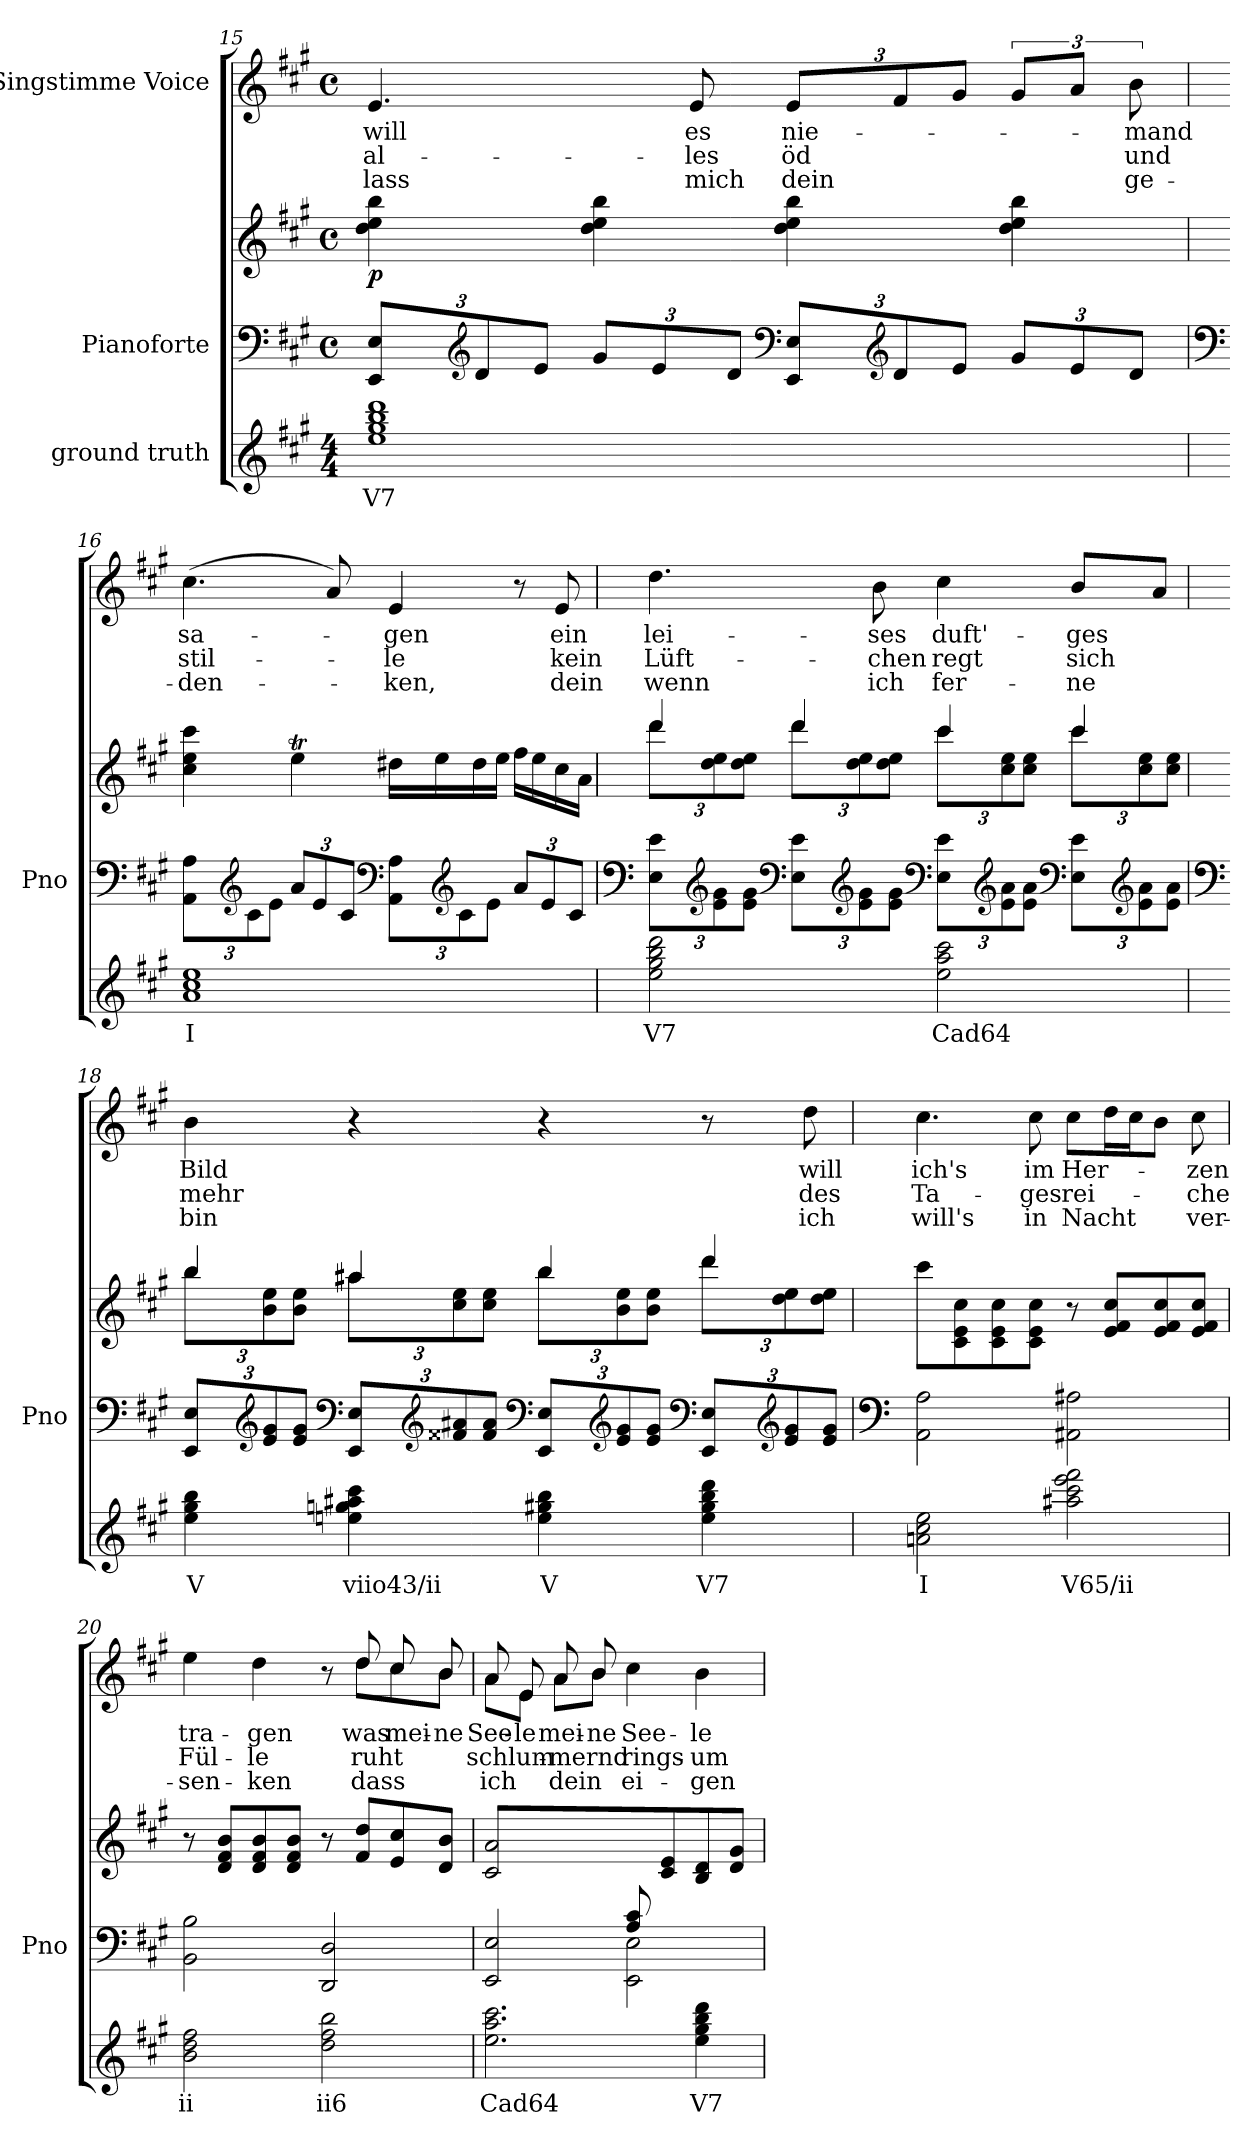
**kern	**text	**kern	**kern	**dynam	**kern	**text	**text	**text
*part3	*part3	*part2	*part2	*part2	*part1	*part1	*part1	*part1
*staff4	*staff4	*staff3	*staff2	*staff2/3	*staff1	*staff1	*staff1	*staff1
*I"ground truth	*	*I"Pianoforte	*	*	*I"Singstimme Voice	*	*	*
*	*	*I'Pno	*	*	*	*	*	*
*	*	*clefF4	*clefG2	*	*clefG2	*	*	*
*k[f#c#g#]	*	*k[f#c#g#]	*k[f#c#g#]	*	*k[f#c#g#]	*	*	*
*M4/4	*	*M4/4	*M4/4	*	*M4/4	*	*	*
*	*	*met(c)	*met(c)	*	*met(c)	*	*	*
=15	=15	=15	=15	=15	=15	=15	=15	=15
*	*	*Xbrackettup	*	*	*	*	*	*
!	!	!	!	!LO:DY:b	!	!LO:LY:b	!LO:LY:b	!LO:LY:b
1ee 1gg# 1bb 1ddd	V7	12EE/ 12E/L	4dd\ 4ee\ 4bb\	p	4.e/	will	al-	lass
*	*	*clefG2	*	*	*	*	*	*
.	.	12d/	.	.	.	.	.	.
.	.	12e/J	.	.	.	.	.	.
.	.	12g#/L	4dd\ 4ee\ 4bb\	.	.	.	.	.
.	.	12e/	.	.	.	.	.	.
!	!	!	!	!	!	!LO:LY:b	!LO:LY:b	!LO:LY:b
.	.	.	.	.	8e/	es	-les	mich
.	.	12d/J	.	.	.	.	.	.
*	*	*clefF4	*	*	*	*	*	*
*	*	*	*	*	*Xbrackettup	*	*	*
!	!	!	!	!	!	!LO:LY:b	!LO:LY:b	!LO:LY:b
.	.	12EE/ 12E/L	4dd\ 4ee\ 4bb\	.	12e/L	nie-	öd	dein
*	*	*clefG2	*	*	*	*	*	*
.	.	12d/	.	.	12f#/	.	.	.
.	.	12e/J	.	.	12g#/J	.	.	.
*	*	*	*	*	*brackettup	*	*	*
.	.	12g#/L	4dd\ 4ee\ 4bb\	.	12g#/L	.	.	.
.	.	12e/	.	.	12a/J	.	.	.
!	!	!	!	!	!	!LO:LY:b	!LO:LY:b	!LO:LY:b
.	.	12d/J	.	.	12b\	-mand	und	ge-
=16	=16	=16	=16	=16	=16	=16	=16	=16
*	*	*clefF4	*	*	*	*	*	*
!	!	!	!	!	!	!LO:LY:b	!LO:LY:b	!LO:LY:b
1a 1cc# 1ee	I	12AA\ 12A\L	4cc#\ 4ee\ 4ccc#\	.	(>4.cc#\	sa-	stil-	-den-
*	*	*clefG2	*	*	*	*	*	*
.	.	12c#\	.	.	.	.	.	.
.	.	12e\J	.	.	.	.	.	.
.	.	12a/L	4eeT\	.	.	.	.	.
.	.	12e/	.	.	.	.	.	.
.	.	.	.	.	8a/)	.	.	.
.	.	12c#/J	.	.	.	.	.	.
*	*	*clefF4	*	*	*	*	*	*
!	!	!	!	!	!	!LO:LY:b	!LO:LY:b	!LO:LY:b
.	.	12AA\ 12A\L	16dd#X\LL	.	4e/	-gen	-le	-ken,
.	.	.	16ee\	.	.	.	.	.
*	*	*clefG2	*	*	*	*	*	*
.	.	12c#\	.	.	.	.	.	.
.	.	.	16dd#\	.	.	.	.	.
.	.	12e\J	.	.	.	.	.	.
.	.	.	16ee\JJ	.	.	.	.	.
.	.	12a/L	16ff#\LL	.	8r	.	.	.
.	.	.	16ee\	.	.	.	.	.
.	.	12e/	.	.	.	.	.	.
!	!	!	!	!	!	!LO:LY:b	!LO:LY:b	!LO:LY:b
.	.	.	16cc#\	.	8e/	ein	kein	dein
.	.	12c#/J	.	.	.	.	.	.
.	.	.	16a\JJ	.	.	.	.	.
=17	=17	=17	=17	=17	=17	=17	=17	=17
*	*	*clefF4	*	*	*	*	*	*
*	*	*	*^	*	*	*	*	*
*	*	*	*	*Xbrackettup	*	*	*	*	*
!	!	!	!	!	!	!	!LO:LY:b	!LO:LY:b	!LO:LY:b
2ee 2gg# 2bb 2ddd	V7	12E\ 12e\L	4ddd/	12ddd\L	.	4.dd\	lei-	Lüft-	wenn
*	*	*clefG2	*	*	*	*	*	*	*
.	.	12e\ 12g#\	.	12dd\ 12ee\	.	.	.	.	.
.	.	12e\ 12g#\J	.	12dd\ 12ee\J	.	.	.	.	.
*	*	*clefF4	*	*	*	*	*	*	*
.	.	12E\ 12e\L	4ddd/	12ddd\L	.	.	.	.	.
*	*	*clefG2	*	*	*	*	*	*	*
.	.	12e\ 12g#\	.	12dd\ 12ee\	.	.	.	.	.
!	!	!	!	!	!	!	!LO:LY:b	!LO:LY:b	!LO:LY:b
.	.	.	.	.	.	8b\	-ses	-chen	ich
.	.	12e\ 12g#\J	.	12dd\ 12ee\J	.	.	.	.	.
*	*	*clefF4	*	*	*	*	*	*	*
!	!	!	!	!	!	!	!LO:LY:b	!LO:LY:b	!LO:LY:b
2ee 2aa 2ccc#	Cad64	12E\ 12e\L	4ccc#/	12ccc#\L	.	4cc#\	duft'-	regt	fer-
*	*	*clefG2	*	*	*	*	*	*	*
.	.	12e\ 12a\	.	12cc#\ 12ee\	.	.	.	.	.
.	.	12e\ 12a\J	.	12cc#\ 12ee\J	.	.	.	.	.
*	*	*clefF4	*	*	*	*	*	*	*
!	!	!	!	!	!	!	!LO:LY:b	!LO:LY:b	!LO:LY:b
.	.	12E\ 12e\L	4ccc#/	12ccc#\L	.	8b/L	-ges	sich	-ne
*	*	*clefG2	*	*	*	*	*	*	*
.	.	12e\ 12a\	.	12cc#\ 12ee\	.	.	.	.	.
.	.	.	.	.	.	8a/J	.	.	.
.	.	12e\ 12a\J	.	12cc#\ 12ee\J	.	.	.	.	.
=18	=18	=18	=18	=18	=18	=18	=18	=18	=18
*	*	*clefF4	*	*	*	*	*	*	*
!	!	!	!	!	!	!	!LO:LY:b	!LO:LY:b	!LO:LY:b
4ee 4gg# 4bb	V	12EE/ 12E/L	4bb/	12bb\L	.	4b\	Bild	mehr	bin
*	*	*clefG2	*	*	*	*	*	*	*
.	.	12e/ 12g#/	.	12b\ 12ee\	.	.	.	.	.
.	.	12e/ 12g#/J	.	12b\ 12ee\J	.	.	.	.	.
*	*	*clefF4	*	*	*	*	*	*	*
4een 4ggn 4aa#X 4ccc#	viio43/ii	12EE/ 12E/L	4aa#X/	12aa#\L	.	4r	.	.	.
*	*	*clefG2	*	*	*	*	*	*	*
.	.	12f##X/ 12a#X/	.	12cc#\ 12ee\	.	.	.	.	.
.	.	12f##/ 12a#/J	.	12cc#\ 12ee\J	.	.	.	.	.
*	*	*clefF4	*	*	*	*	*	*	*
4ee 4gg#X 4bb	V	12EE/ 12E/L	4bb/	12bb\L	.	4r	.	.	.
*	*	*clefG2	*	*	*	*	*	*	*
.	.	12e/ 12g#/	.	12b\ 12ee\	.	.	.	.	.
.	.	12e/ 12g#/J	.	12b\ 12ee\J	.	.	.	.	.
*	*	*clefF4	*	*	*	*	*	*	*
4ee 4gg# 4bb 4ddd	V7	12EE/ 12E/L	4ddd/	12ddd\L	.	8r	.	.	.
*	*	*clefG2	*	*	*	*	*	*	*
.	.	12e/ 12g#/	.	12dd\ 12ee\	.	.	.	.	.
!	!	!	!	!	!	!	!LO:LY:b	!LO:LY:b	!LO:LY:b
.	.	.	.	.	.	8dd\	will	des	ich
.	.	12e/ 12g#/J	.	12dd\ 12ee\J	.	.	.	.	.
*	*	*	*v	*v	*	*	*	*	*
=19	=19	=19	=19	=19	=19	=19	=19	=19
*	*	*clefF4	*	*	*	*	*	*
*	*	*	*^	*	*	*	*	*
!	!	!	!	!	!	!	!LO:LY:b	!LO:LY:b	!LO:LY:b
*	*	*	*v	*v	*	*	*	*	*
2an 2cc# 2ee	I	2AA\ 2A\	8ccc#\L	.	4.cc#\	ich's	Ta-	will's
.	.	.	8c#\ 8e\ 8cc#\	.	.	.	.	.
.	.	.	8c#\ 8e\ 8cc#\	.	.	.	.	.
!	!	!	!	!	!	!LO:LY:b	!LO:LY:b	!LO:LY:b
.	.	.	8c#\ 8e\ 8cc#\J	.	8cc#\	im	-ges	in
!	!	!	!	!	!	!LO:LY:b	!LO:LY:b	!LO:LY:b
2aa#X 2ccc# 2eee 2fff#	V65/ii	2AA#X\ 2A#X\	8r	.	8cc#\L	Her-	rei-	Nacht
.	.	.	8e/ 8f#/ 8cc#/L	.	16dd\L	.	.	.
.	.	.	.	.	16cc#\J	.	.	.
.	.	.	8e/ 8f#/ 8cc#/	.	8b\J	.	.	.
!	!	!	!	!	!	!LO:LY:b	!LO:LY:b	!LO:LY:b
.	.	.	8e/ 8f#/ 8cc#/J	.	8cc#\	-zen	-che	ver-
=20	=20	=20	=20	=20	=20	=20	=20	=20
!	!	!	!	!	!	!LO:LY:b	!LO:LY:b	!LO:LY:b
*	*	*	*	*	*^	*	*	*
2b 2dd 2ff#	ii	2BB\ 2B\	8r	.	4ee\	2rgyy	tra-	Fül-	-sen-
.	.	.	8d/ 8f#/ 8b/L	.	.	.	.	.	.
!	!	!	!	!	!	!	!LO:LY:b	!LO:LY:b	!LO:LY:b
.	.	.	8d/ 8f#/ 8b/	.	4dd\	.	-gen	-le	-ken
.	.	.	8d/ 8f#/ 8b/J	.	.	.	.	.	.
2dd 2ff# 2bb	ii6	2DD/ 2D/	8r	.	8r	8rgyy	.	.	.
!	!	!	!	!	!	!	!LO:LY:b	!LO:LY:b	!LO:LY:b
.	.	.	8f#/ 8dd/L	.	8dd/	8dd\L	was	ruht	dass
!	!	!	!	!	!	!	!LO:LY:b	!	!
.	.	.	8e/ 8cc#/	.	8cc#/	8cc#\	mei-	.	.
!	!	!	!	!	!	!	!LO:LY:b	!	!
.	.	.	8d/ 8b/J	.	8b/	8b\J	-ne	.	.
=21	=21	=21	=21	=21	=21	=21	=21	=21	=21
*	*	*^	*	*	*	*	*	*	*
!	!	!	!	!	!	!	!	!LO:LY:b	!LO:LY:b	!LO:LY:b
2.ee 2.aa 2.ccc#	Cad64	2ryy	2EE/ 2E/	2c#/ 2a/	.	8a/	8a\L	See-	schlum-	ich
!	!	!	!	!	!	!	!	!LO:LY:b	!	!
.	.	.	.	.	.	8e/	8e\J	-le	.	.
!	!	!	!	!	!	!	!	!LO:LY:b	!LO:LY:b	!LO:LY:b
.	.	.	.	.	.	8a/	8a\L	mei-	-mernd	dein
!	!	!	!	!	!	!	!	!LO:LY:b	!	!
.	.	.	.	.	.	8b/	8b\J	-ne	.	.
!	!	!	!	!	!	!	!	!LO:LY:b	!LO:LY:b	!LO:LY:b
.	.	8A/ 8c#/L	2EE\ 2E\	8ryy	.	4cc#\	2reyy	See-	rings-	ei-
.	.	4.ryy	.	8c#/ 8e/	.	.	.	.	.	.
!	!	!	!	!	!	!	!	!LO:LY:b	!LO:LY:b	!LO:LY:b
4ee 4gg# 4bb 4ddd	V7	.	.	8B/ 8d/	.	4b\	.	-le	-um-	-gen
.	.	.	.	8d/ 8g#/J	.	.	.	.	.	.
*	*	*v	*v	*	*	*v	*v	*	*	*
=	=	=	=	=	=	=	=	=
*-	*-	*-	*-	*-	*-	*-	*-	*-
